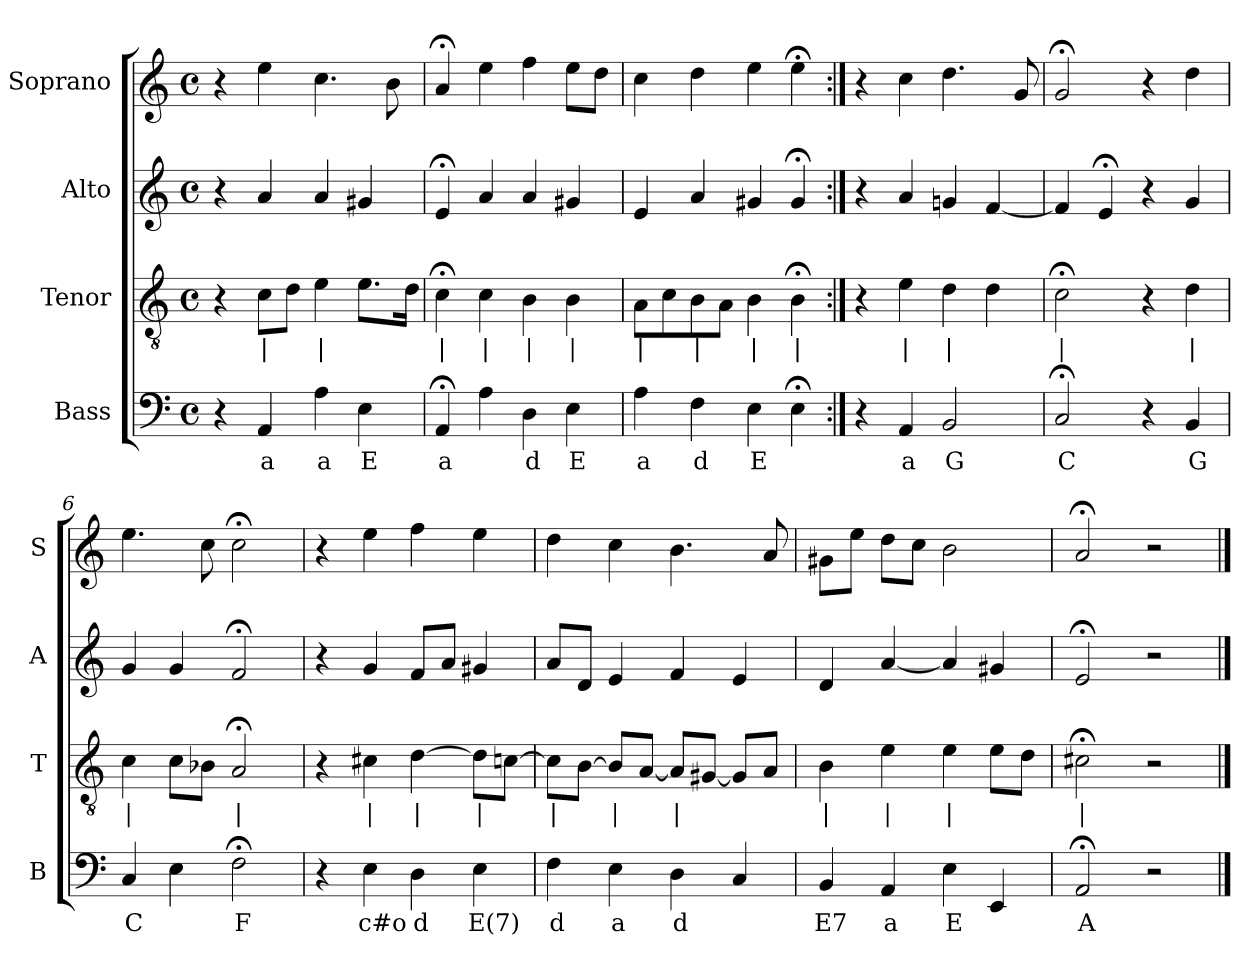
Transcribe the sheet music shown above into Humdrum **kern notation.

**kern	**text	**kern	**text	**kern	**kern
*part4	*part4	*part3	*part3	*part2	*part1
*staff4	*staff4	*staff3	*staff3	*staff2	*staff1
*I"Bass	*	*I"Tenor	*	*I"Alto	*I"Soprano
*I'B	*	*I'T	*	*I'A	*I'S
*clefF4	*	*clefGv2	*	*clefG2	*clefG2
*k[]	*	*k[]	*	*k[]	*k[]
*a:	*	*a:	*	*a:	*a:
*M4/4	*	*M4/4	*	*M4/4	*M4/4
*met(c)	*	*met(c)	*	*met(c)	*met(c)
*MM100	*	*MM100	*	*MM100	*MM100
=1	=1	=1	=1	=1	=1
4r	.	4r	.	4r	4r
4AA	a	8cL	|	4a	4ee
.	.	8dJ	.	.	.
4A	a	4e	|	4a	4.cc
4E	E	8.eL	.	4g#X	.
.	.	.	.	.	8b
.	.	16dJk	.	.	.
=2	=2	=2	=2	=2	=2
4AA;<	a	4c;<	|	4e;<	4a;<
4A	.	4c	|	4a	4ee
4D	d	4B	|	4a	4ff
4E	E	4B	|	4g#X	8eeL
.	.	.	.	.	8ddJ
=3	=3	=3	=3	=3	=3
4A	a	8AL	|	4e	4cc
.	.	8c	.	.	.
4F	d	8B	|	4a	4dd
.	.	8AJ	.	.	.
4E	E	4B	|	4g#X	4ee
4E;<	.	4B;<	|	4g#;<	4ee;<
=4:|!	=4:|!	=4:|!	=4:|!	=4:|!	=4:|!
4r	.	4r	.	4r	4r
4AA	a	4e	|	4a	4cc
2BB	G	4d	|	4gn	4.dd
.	.	4d	.	[4f	.
.	.	.	.	.	8g
=5	=5	=5	=5	=5	=5
2C;<	C	2c;<	|	4f]	2g;<
.	.	.	.	4e;<	.
4r	.	4r	.	4r	4r
4BB	G	4d	|	4g	4dd
=6	=6	=6	=6	=6	=6
4C	C	4c	|	4g	4.ee
4E	.	8cL	.	4g	.
.	.	8B-XJ	.	.	8cc
2F;<	F	2A;<	|	2f;<	2cc;<
=7	=7	=7	=7	=7	=7
4r	.	4r	.	4r	4r
4E	c#o	4c#X	|	4g	4ee
4D	d	[4d	|	8fL	4ff
.	.	.	.	8aJ	.
4E	E(7)	8dL]	|	4g#X	4ee
.	.	[8cnJ	.	.	.
=8	=8	=8	=8	=8	=8
4F	d	8cL]	|	8aL	4dd
.	.	[8BJ	.	8dJ	.
4E	a	8BL]	|	4e	4cc
.	.	[8AJ	.	.	.
4D	d	8AL]	|	4f	4.b
.	.	[8G#XJ	.	.	.
4C	.	8G#L]	.	4e	.
.	.	8AJ	.	.	8a
=9	=9	=9	=9	=9	=9
4BB	E7	4B	|	4d	8g#XL
.	.	.	.	.	8eeJ
4AA	a	4e	|	[4a	8ddL
.	.	.	.	.	8ccJ
4E	E	4e	|	4a]	2b
4EE	.	8eL	.	4g#X	.
.	.	8dJ	.	.	.
=10	=10	=10	=10	=10	=10
2AA;<	A	2c#X;<	|	2e;<	2a;<
2r	.	2r	.	2r	2r
==	==	==	==	==	==
*-	*-	*-	*-	*-	*-
